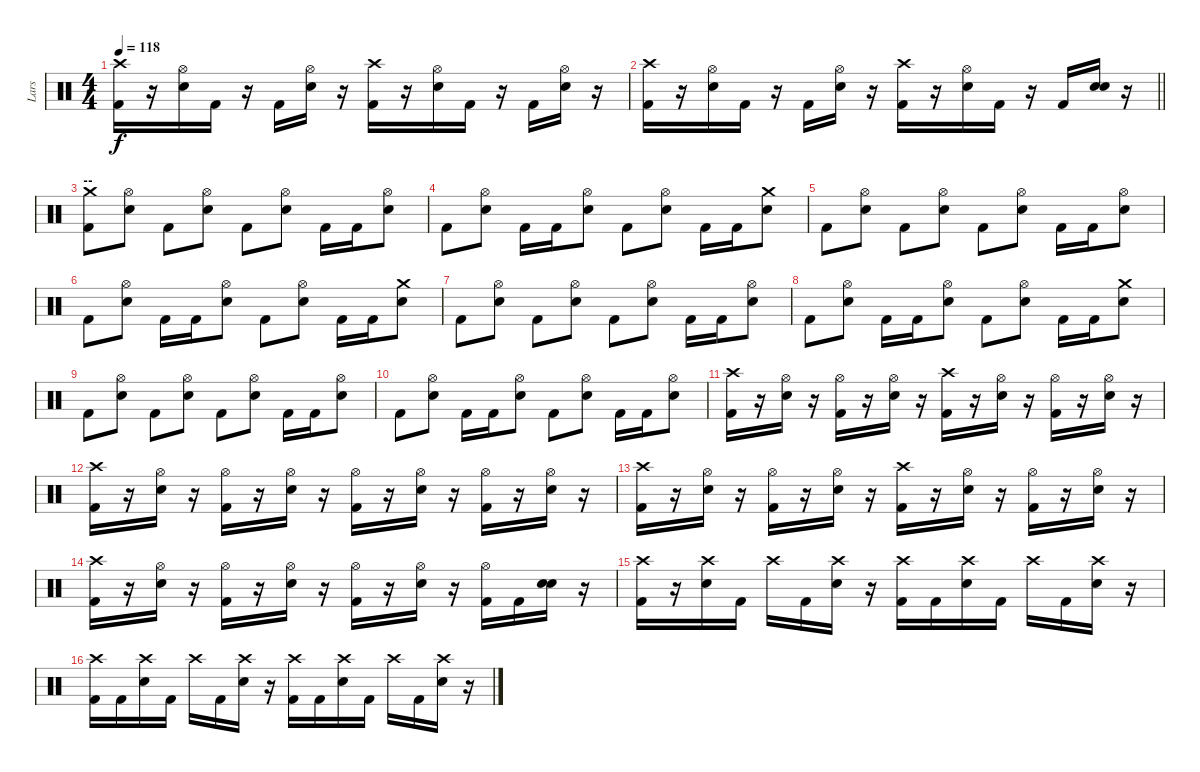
\track ("Lars" "Lars") {solo instrument percussion}
\staff {score}
\articulation defaults
\ts (4 4)
\tempo 118
\clef neutral
\ks c
("Crash high (hit)" "Kick (hit) 2").16{dy f} r.16 ("Hi-Hat (open)" "Electric Snare (hit)").16 "Kick (hit) 2".16 r.16 "Kick (hit) 2".16 ("Hi-Hat (open)" "Electric Snare (hit)").16 r.16 ("Crash high (hit)" "Kick (hit) 2").16 r.16 ("Hi-Hat (open)" "Electric Snare (hit)").16 "Kick (hit) 2".16 r.16 "Kick (hit) 2".16 ("Hi-Hat (open)" "Electric Snare (hit)").16 r.16 |
\barLineRight lightlight
("Crash high (hit)" "Kick (hit) 2").16 r.16 ("Hi-Hat (open)" "Electric Snare (hit)").16 "Kick (hit) 2".16 r.16 "Kick (hit) 2".16 ("Hi-Hat (open)" "Electric Snare (hit)").16 r.16 ("Crash high (hit)" "Kick (hit) 2").16 r.16 ("Hi-Hat (open)" "Electric Snare (hit)").16 "Kick (hit) 2".16 r.16 "Kick (hit) 2".16 ("Electric Snare (hit)" "Electric Snare (hit)").16 r.16 |
\section ("" "--")
("Crash medium (hit)" "Kick (hit) 2").8 ("Hi-Hat (open)" "Electric Snare (hit)").8 "Kick (hit) 2".8 ("Hi-Hat (open)" "Electric Snare (hit)").8 "Kick (hit) 2".8 ("Hi-Hat (open)" "Electric Snare (hit)").8 "Kick (hit) 2".16 "Kick (hit) 2".16 ("Hi-Hat (open)" "Electric Snare (hit)").8 |
"Kick (hit) 2".8 ("Hi-Hat (open)" "Electric Snare (hit)").8 "Kick (hit) 2".16 "Kick (hit) 2".16 ("Hi-Hat (open)" "Electric Snare (hit)").8 "Kick (hit) 2".8 ("Hi-Hat (open)" "Electric Snare (hit)").8 "Kick (hit) 2".16 "Kick (hit) 2".16 ("Crash medium (hit)" "Electric Snare (hit)").8 |
"Kick (hit) 2".8 ("Hi-Hat (open)" "Electric Snare (hit)").8 "Kick (hit) 2".8 ("Hi-Hat (open)" "Electric Snare (hit)").8 "Kick (hit) 2".8 ("Hi-Hat (open)" "Electric Snare (hit)").8 "Kick (hit) 2".16 "Kick (hit) 2".16 ("Hi-Hat (open)" "Electric Snare (hit)").8 |
"Kick (hit) 2".8 ("Hi-Hat (open)" "Electric Snare (hit)").8 "Kick (hit) 2".16 "Kick (hit) 2".16 ("Hi-Hat (open)" "Electric Snare (hit)").8 "Kick (hit) 2".8 ("Hi-Hat (open)" "Electric Snare (hit)").8 "Kick (hit) 2".16 "Kick (hit) 2".16 ("Crash medium (hit)" "Electric Snare (hit)").8 |
"Kick (hit) 2".8 ("Hi-Hat (open)" "Electric Snare (hit)").8 "Kick (hit) 2".8 ("Hi-Hat (open)" "Electric Snare (hit)").8 "Kick (hit) 2".8 ("Hi-Hat (open)" "Electric Snare (hit)").8 "Kick (hit) 2".16 "Kick (hit) 2".16 ("Hi-Hat (open)" "Electric Snare (hit)").8 |
"Kick (hit) 2".8 ("Hi-Hat (open)" "Electric Snare (hit)").8 "Kick (hit) 2".16 "Kick (hit) 2".16 ("Hi-Hat (open)" "Electric Snare (hit)").8 "Kick (hit) 2".8 ("Hi-Hat (open)" "Electric Snare (hit)").8 "Kick (hit) 2".16 "Kick (hit) 2".16 ("Crash medium (hit)" "Electric Snare (hit)").8 |
"Kick (hit) 2".8 ("Hi-Hat (open)" "Electric Snare (hit)").8 "Kick (hit) 2".8 ("Hi-Hat (open)" "Electric Snare (hit)").8 "Kick (hit) 2".8 ("Hi-Hat (open)" "Electric Snare (hit)").8 "Kick (hit) 2".16 "Kick (hit) 2".16 ("Hi-Hat (open)" "Electric Snare (hit)").8 |
"Kick (hit) 2".8 ("Hi-Hat (open)" "Electric Snare (hit)").8 "Kick (hit) 2".16 "Kick (hit) 2".16 ("Hi-Hat (open)" "Electric Snare (hit)").8 "Kick (hit) 2".8 ("Hi-Hat (open)" "Electric Snare (hit)").8 "Kick (hit) 2".16 "Kick (hit) 2".16 ("Hi-Hat (open)" "Electric Snare (hit)").8 |
("Crash high (hit)" "Kick (hit) 2").16 r.16 ("Hi-Hat (open)" "Electric Snare (hit)").16 r.16 ("Hi-Hat (open)" "Kick (hit) 2").16 r.16 ("Hi-Hat (open)" "Electric Snare (hit)").16 r.16 ("Crash high (hit)" "Kick (hit) 2").16 r.16 ("Hi-Hat (open)" "Electric Snare (hit)").16 r.16 ("Hi-Hat (open)" "Kick (hit) 2").16 r.16 ("Hi-Hat (open)" "Electric Snare (hit)").16 r.16 |
("Crash high (hit)" "Kick (hit) 2").16 r.16 ("Hi-Hat (open)" "Electric Snare (hit)").16 r.16 ("Hi-Hat (open)" "Kick (hit) 2").16 r.16 ("Hi-Hat (open)" "Electric Snare (hit)").16 r.16 ("Hi-Hat (open)" "Kick (hit) 2").16 r.16 ("Hi-Hat (open)" "Electric Snare (hit)").16 r.16 ("Hi-Hat (open)" "Kick (hit) 2").16 r.16 ("Hi-Hat (open)" "Electric Snare (hit)").16 r.16 |
("Crash high (hit)" "Kick (hit) 2").16 r.16 ("Hi-Hat (open)" "Electric Snare (hit)").16 r.16 ("Hi-Hat (open)" "Kick (hit) 2").16 r.16 ("Hi-Hat (open)" "Electric Snare (hit)").16 r.16 ("Crash high (hit)" "Kick (hit) 2").16 r.16 ("Hi-Hat (open)" "Electric Snare (hit)").16 r.16 ("Hi-Hat (open)" "Kick (hit) 2").16 r.16 ("Hi-Hat (open)" "Electric Snare (hit)").16 r.16 |
("Crash high (hit)" "Kick (hit) 2").16 r.16 ("Hi-Hat (open)" "Electric Snare (hit)").16 r.16 ("Hi-Hat (open)" "Kick (hit) 2").16 r.16 ("Hi-Hat (open)" "Electric Snare (hit)").16 r.16 ("Hi-Hat (open)" "Kick (hit) 2").16 r.16 ("Hi-Hat (open)" "Electric Snare (hit)").16 r.16 ("Hi-Hat (open)" "Kick (hit) 2").16 "Kick (hit) 2".16 ("Electric Snare (hit)" "Electric Snare (hit)").16 r.16 |
("Crash high (hit)" "Kick (hit) 2").16 r.16 ("Crash high (hit)" "Electric Snare (hit)").16 "Kick (hit) 2".16 "Crash high (hit)".16 "Kick (hit) 2".16 ("Crash high (hit)" "Electric Snare (hit)").16 r.16 ("Crash high (hit)" "Kick (hit) 2").16 "Kick (hit) 2".16 ("Crash high (hit)" "Electric Snare (hit)").16 "Kick (hit) 2".16 "Crash high (hit)".16 "Kick (hit) 2".16 ("Crash high (hit)" "Electric Snare (hit)").16 r.16 |
("Crash high (hit)" "Kick (hit) 2").16 "Kick (hit) 2".16 ("Crash high (hit)" "Electric Snare (hit)").16 "Kick (hit) 2".16 "Crash high (hit)".16 "Kick (hit) 2".16 ("Crash high (hit)" "Electric Snare (hit)").16 r.16 ("Crash high (hit)" "Kick (hit) 2").16 "Kick (hit) 2".16 ("Crash high (hit)" "Electric Snare (hit)").16 "Kick (hit) 2".16 "Crash high (hit)".16 "Kick (hit) 2".16 ("Crash high (hit)" "Electric Snare (hit)").16 r.16
